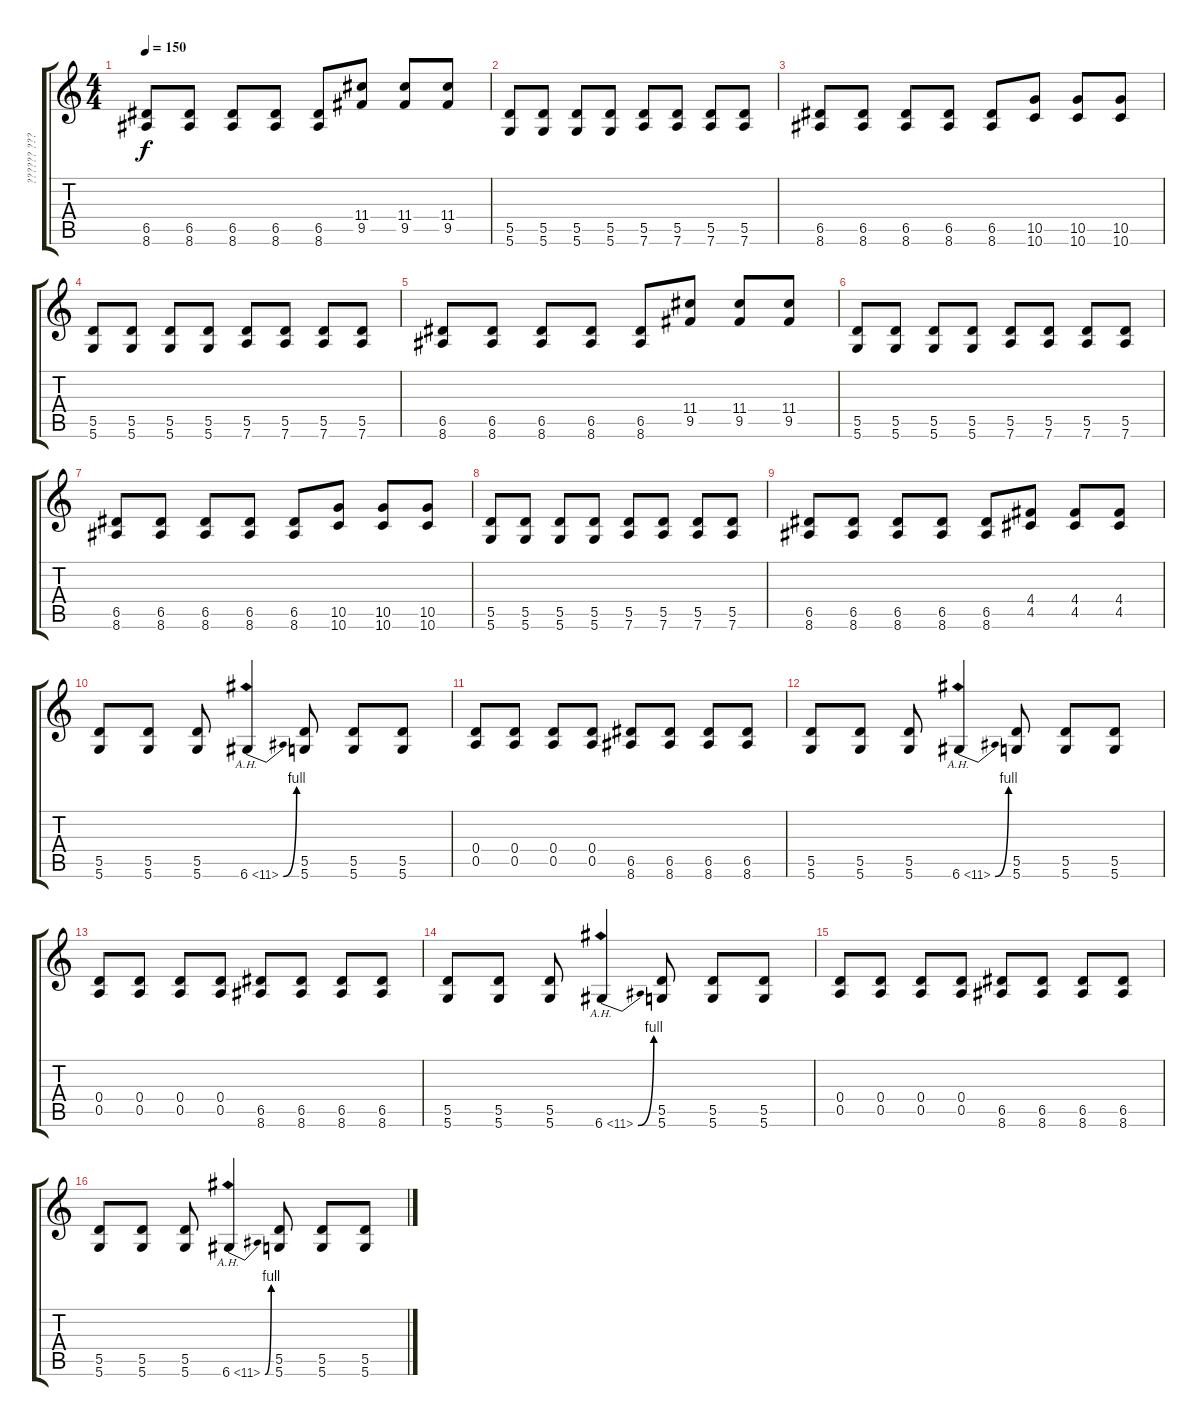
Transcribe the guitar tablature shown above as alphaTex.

\track ("?????? ???????" "?????? ???") {instrument distortionguitar}
\staff {score tabs}
\tuning (E4 B3 G3 D3 A2 D2) {hide}
\ts (4 4)
\tempo 150
\clef g2
\ks c
(6.5 8.6).8{dy f} (6.5 8.6).8 (6.5 8.6).8 (6.5 8.6).8 (6.5 8.6).8 (11.4 9.5).8 (11.4 9.5).8 (11.4 9.5).8 |
(5.5 5.6).8 (5.5 5.6).8 (5.5 5.6).8 (5.5 5.6).8 (5.5 7.6).8 (5.5 7.6).8 (5.5 7.6).8 (5.5 7.6).8 |
(6.5 8.6).8 (6.5 8.6).8 (6.5 8.6).8 (6.5 8.6).8 (6.5 8.6).8 (10.5 10.6).8 (10.5 10.6).8 (10.5 10.6).8 |
(5.5 5.6).8 (5.5 5.6).8 (5.5 5.6).8 (5.5 5.6).8 (5.5 7.6).8 (5.5 7.6).8 (5.5 7.6).8 (5.5 7.6).8 |
(6.5 8.6).8 (6.5 8.6).8 (6.5 8.6).8 (6.5 8.6).8 (6.5 8.6).8 (11.4 9.5).8 (11.4 9.5).8 (11.4 9.5).8 |
(5.5 5.6).8 (5.5 5.6).8 (5.5 5.6).8 (5.5 5.6).8 (5.5 7.6).8 (5.5 7.6).8 (5.5 7.6).8 (5.5 7.6).8 |
(6.5 8.6).8 (6.5 8.6).8 (6.5 8.6).8 (6.5 8.6).8 (6.5 8.6).8 (10.5 10.6).8 (10.5 10.6).8 (10.5 10.6).8 |
(5.5 5.6).8 (5.5 5.6).8 (5.5 5.6).8 (5.5 5.6).8 (5.5 7.6).8 (5.5 7.6).8 (5.5 7.6).8 (5.5 7.6).8 |
(6.5 8.6).8 (6.5 8.6).8 (6.5 8.6).8 (6.5 8.6).8 (6.5 8.6).8 (4.4 4.5).8 (4.4 4.5).8 (4.4 4.5).8 |
(5.5 5.6).8 (5.5 5.6).8 (5.5 5.6).8 6.6{be (bend 0 0 60 4) ah 5}.4 (5.5 5.6).8 (5.5 5.6).8 (5.5 5.6).8 |
(0.4 0.5).8 (0.4 0.5).8 (0.4 0.5).8 (0.4 0.5).8 (6.5 8.6).8 (6.5 8.6).8 (6.5 8.6).8 (6.5 8.6).8 |
(5.5 5.6).8 (5.5 5.6).8 (5.5 5.6).8 6.6{be (bend 0 0 60 4) ah 5}.4 (5.5 5.6).8 (5.5 5.6).8 (5.5 5.6).8 |
(0.4 0.5).8 (0.4 0.5).8 (0.4 0.5).8 (0.4 0.5).8 (6.5 8.6).8 (6.5 8.6).8 (6.5 8.6).8 (6.5 8.6).8 |
(5.5 5.6).8 (5.5 5.6).8 (5.5 5.6).8 6.6{be (bend 0 0 60 4) ah 5}.4 (5.5 5.6).8 (5.5 5.6).8 (5.5 5.6).8 |
(0.4 0.5).8 (0.4 0.5).8 (0.4 0.5).8 (0.4 0.5).8 (6.5 8.6).8 (6.5 8.6).8 (6.5 8.6).8 (6.5 8.6).8 |
(5.5 5.6).8 (5.5 5.6).8 (5.5 5.6).8 6.6{be (bend 0 0 60 4) ah 5}.4 (5.5 5.6).8 (5.5 5.6).8 (5.5 5.6).8
